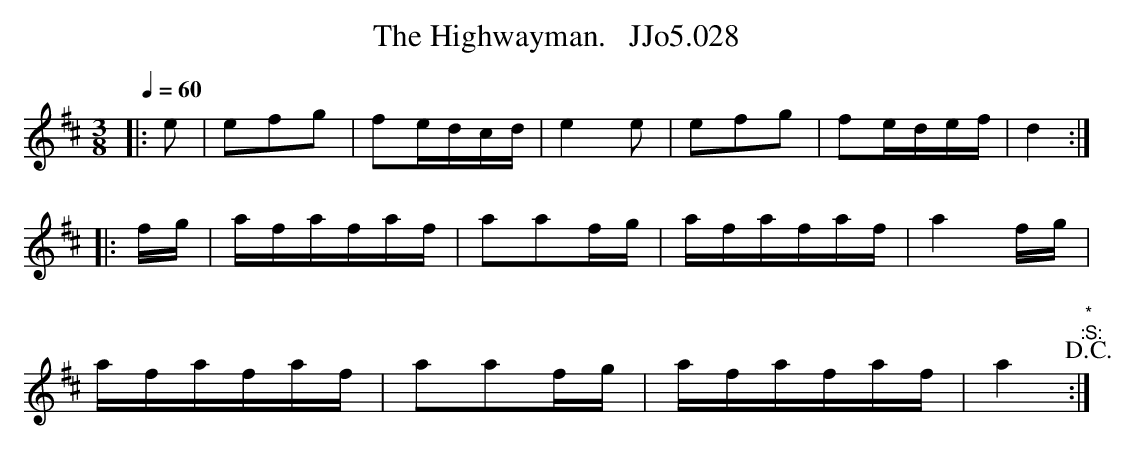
X:1
T:Highwayman.   JJo5.028, The
M:3/8
L:1/8
Q:1/4=60
K:D
":S:"f/g/|afd|gf/e/f/d/|e2 f/g/|afd|fg/f/g/e/| !fermata!d2 :|!
|:e|efg|fe/d/c/d/|e2e|efg|fe/d/e/f/|d2 :|!
|:f/g/|a/f/a/f/a/f/|aaf/g/|a/f/a/f/a/f/|a2f/g/|!
a/f/a/f/a/f/|aaf/g/|a/f/a/f/a/f/|a2 "*""^:S:"!D.C.!:|
